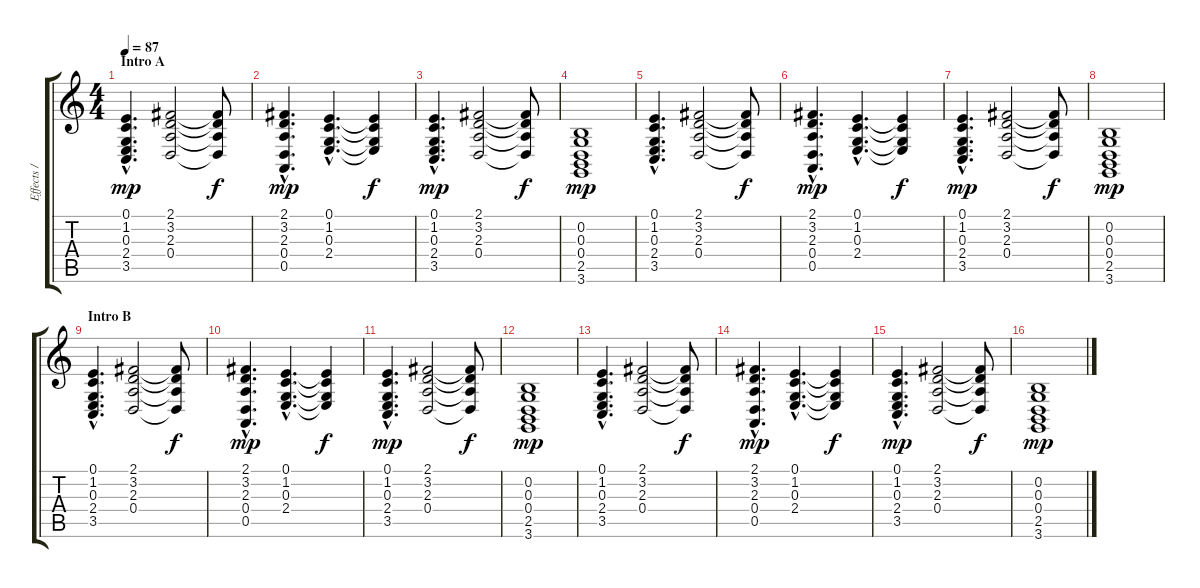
\track ("Effects / Echos" "Effects / ") {instrument stringensemble1}
\staff {score tabs}
\tuning (E4 B3 G3 D3 A2 E2) {hide}
\ts (4 4)
\section ("" "Intro A")
\tempo 87
\clef g2
\ks c
(0.1{hac} 1.2{hac} 0.3{hac} 2.4{hac} 3.5{hac}).4{d dy mp instrument stringensemble1} (2.1 3.2 2.3 0.4).2 (2.1{t} 3.2{t} 2.3{t} 0.4{t}).8{dy f} |
(2.1{hac} 3.2{hac} 2.3{hac} 0.4{hac} 0.5{hac}).4{d dy mp} (0.1{hac} 1.2{hac} 0.3{hac} 2.4{hac}).4{d} (0.1{t} 1.2{t} 0.3{t} 2.4{t}).4{dy f} |
(0.1{hac} 1.2{hac} 0.3{hac} 2.4{hac} 3.5{hac}).4{d dy mp} (2.1 3.2 2.3 0.4).2 (2.1{t} 3.2{t} 2.3{t} 0.4{t}).8{dy f} |
(0.2 0.3 0.4 2.5 3.6).1{dy mp} |
(0.1{hac} 1.2{hac} 0.3{hac} 2.4{hac} 3.5{hac}).4{d} (2.1 3.2 2.3 0.4).2 (2.1{t} 3.2{t} 2.3{t} 0.4{t}).8{dy f} |
(2.1{hac} 3.2{hac} 2.3{hac} 0.4{hac} 0.5{hac}).4{d dy mp} (0.1{hac} 1.2{hac} 0.3{hac} 2.4{hac}).4{d} (0.1{t} 1.2{t} 0.3{t} 2.4{t}).4{dy f} |
(0.1{hac} 1.2{hac} 0.3{hac} 2.4{hac} 3.5{hac}).4{d dy mp} (2.1 3.2 2.3 0.4).2 (2.1{t} 3.2{t} 2.3{t} 0.4{t}).8{dy f} |
(0.2 0.3 0.4 2.5 3.6).1{dy mp} |
\section ("" "Intro B")
(0.1{hac} 1.2{hac} 0.3{hac} 2.4{hac} 3.5{hac}).4{d} (2.1 3.2 2.3 0.4).2 (2.1{t} 3.2{t} 2.3{t} 0.4{t}).8{dy f} |
(2.1{hac} 3.2{hac} 2.3{hac} 0.4{hac} 0.5{hac}).4{d dy mp} (0.1{hac} 1.2{hac} 0.3{hac} 2.4{hac}).4{d} (0.1{t} 1.2{t} 0.3{t} 2.4{t}).4{dy f} |
(0.1{hac} 1.2{hac} 0.3{hac} 2.4{hac} 3.5{hac}).4{d dy mp} (2.1 3.2 2.3 0.4).2 (2.1{t} 3.2{t} 2.3{t} 0.4{t}).8{dy f} |
(0.2 0.3 0.4 2.5 3.6).1{dy mp} |
(0.1{hac} 1.2{hac} 0.3{hac} 2.4{hac} 3.5{hac}).4{d} (2.1 3.2 2.3 0.4).2 (2.1{t} 3.2{t} 2.3{t} 0.4{t}).8{dy f} |
(2.1{hac} 3.2{hac} 2.3{hac} 0.4{hac} 0.5{hac}).4{d dy mp} (0.1{hac} 1.2{hac} 0.3{hac} 2.4{hac}).4{d} (0.1{t} 1.2{t} 0.3{t} 2.4{t}).4{dy f} |
(0.1{hac} 1.2{hac} 0.3{hac} 2.4{hac} 3.5{hac}).4{d dy mp} (2.1 3.2 2.3 0.4).2 (2.1{t} 3.2{t} 2.3{t} 0.4{t}).8{dy f} |
(0.2 0.3 0.4 2.5 3.6).1{dy mp}
